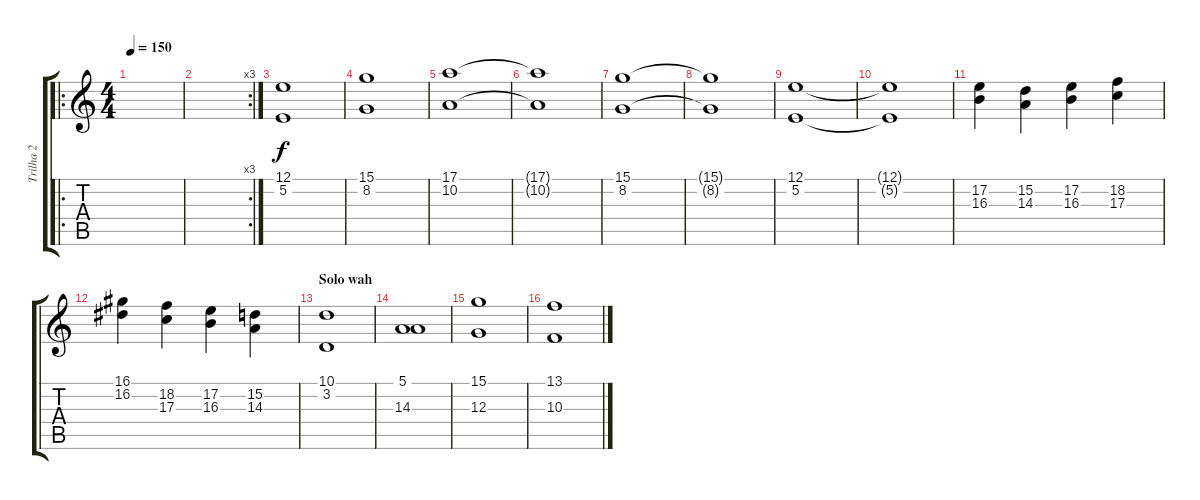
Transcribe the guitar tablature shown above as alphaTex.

\track ("Trilha 2" "Trilha 2") {instrument synthstrings1}
\staff {score tabs}
\tuning (E4 B3 G3 D3 A2 E2) {hide}
\ro
\ts (4 4)
\tempo 150
\clef g2
\ks c
|
\rc 3
|
(12.1 5.2).1 |
(15.1 8.2).1 |
(17.1 10.2).1{instrument synthstrings1} |
(17.1{t} 10.2{t}).1 |
(15.1 8.2).1 |
(15.1{t} 8.2{t}).1 |
(12.1 5.2).1 |
(12.1{t} 5.2{t}).1 |
(17.2 16.3).4 (15.2 14.3).4 (17.2 16.3).4 (18.2 17.3).4 |
(16.1 16.2).4 (18.2 17.3).4 (17.2 16.3).4 (15.2 14.3).4 |
\section ("" "Solo wah")
(10.1 3.2).1 |
(5.1 14.3).1 |
(15.1 12.3).1 |
(13.1 10.3).1
